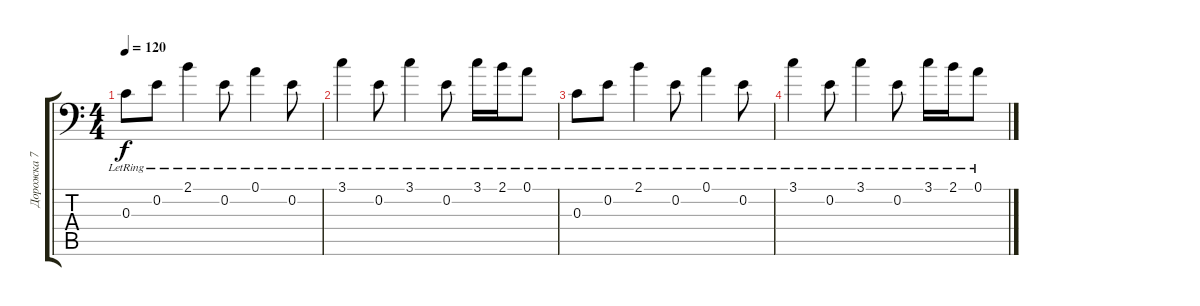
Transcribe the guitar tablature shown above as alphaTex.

\track ("Дорожка 7" "Дорожка 7") {instrument electricguitarclean}
\staff {score tabs}
\tuning (A3 E3 C3 G2 D2 A1) {hide}
\ts (4 4)
\tempo 120
\clef f4
\ks c
0.3{lr}.8{dy f} 0.2{lr}.8 2.1{lr}.4 0.2{lr}.8 0.1{lr}.4 0.2{lr}.8 |
3.1{lr}.4 0.2{lr}.8 3.1{lr}.4 0.2{lr}.8 3.1{lr}.16 2.1{lr}.16 0.1{lr}.8 |
0.3{lr}.8 0.2{lr}.8 2.1{lr}.4 0.2{lr}.8 0.1{lr}.4 0.2{lr}.8 |
3.1{lr}.4 0.2{lr}.8 3.1{lr}.4 0.2{lr}.8 3.1{lr}.16 2.1{lr}.16 0.1{lr}.8
